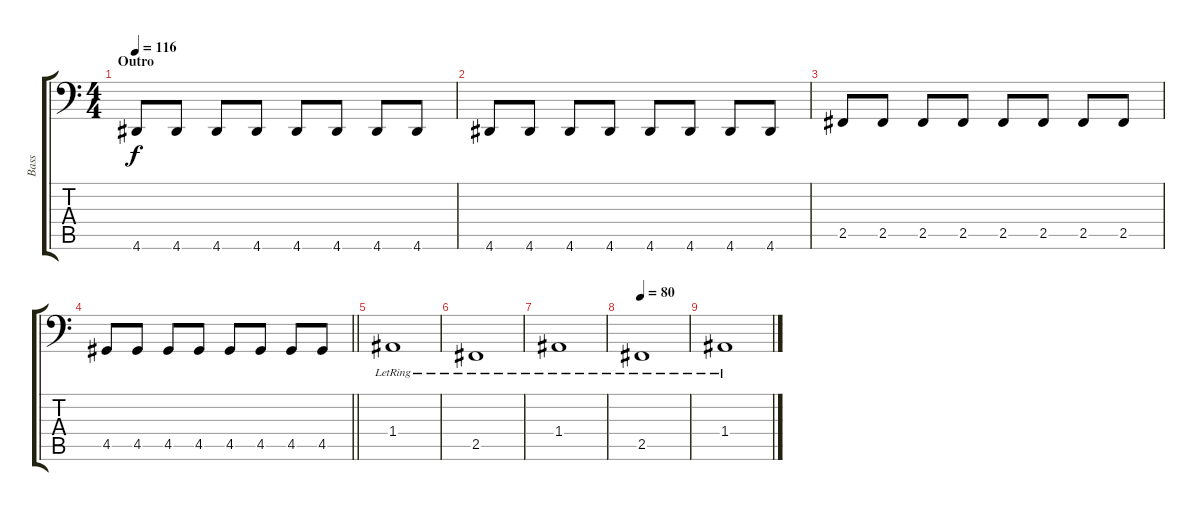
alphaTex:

\track ("Bass" "Bass") {instrument electricbassfinger}
\staff {score tabs}
\tuning (C3 G2 D2 A1 E1 B0) {hide}
\ts (4 4)
\section ("" "Outro")
\tempo 116
\clef f4
\ks c
4.6.8{dy f} 4.6.8 4.6.8 4.6.8 4.6.8 4.6.8 4.6.8 4.6.8 |
4.6.8 4.6.8 4.6.8 4.6.8 4.6.8 4.6.8 4.6.8 4.6.8 |
2.5.8 2.5.8 2.5.8 2.5.8 2.5.8 2.5.8 2.5.8 2.5.8 |
\barLineRight lightlight
4.5.8 4.5.8 4.5.8 4.5.8 4.5.8 4.5.8 4.5.8 4.5.8 |
1.4{lr}.1 |
2.5{lr}.1 |
1.4{lr}.1 |
\tempo 80
2.5{lr}.1 |
1.4{lr}.1
